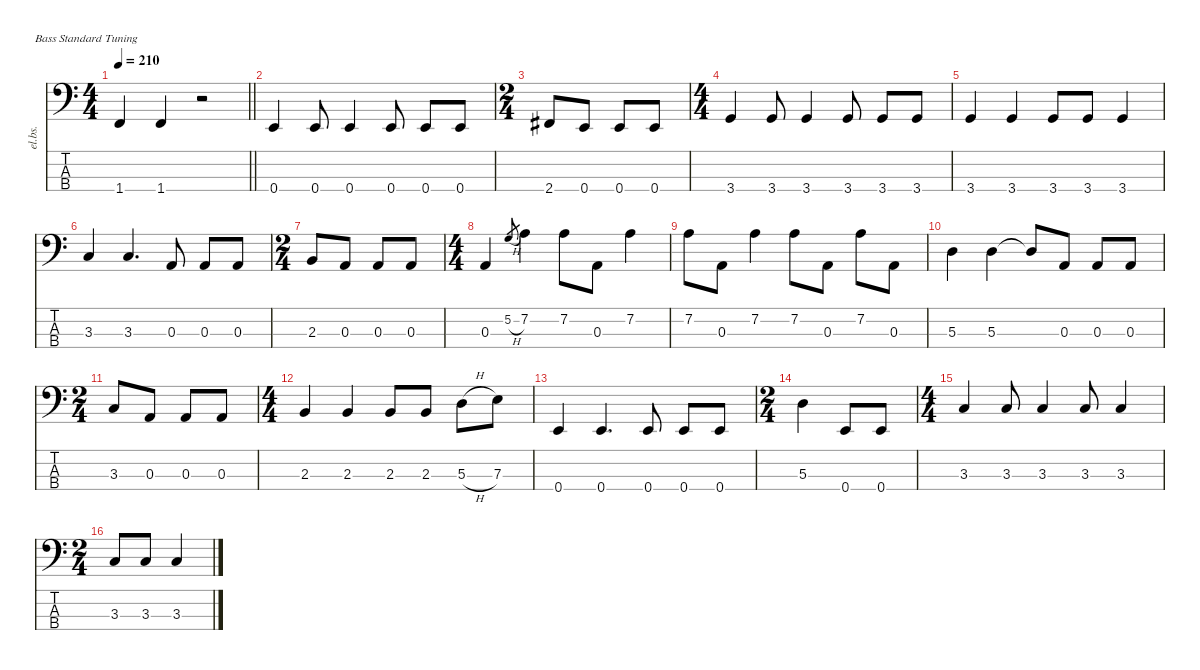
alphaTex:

\defaultSystemsLayout 4
\hideDynamics
\bracketExtendMode nobrackets
\otherSystemsTrackNameOrientation horizontal
\track ("Cliff Burton" "el.bs.") {instrument electricbassfinger}
\staff {score tabs}
\tuning (G2 D2 A1 E1)
\ts (4 4)
\tempo 210
\clef f4
\barLineRight lightlight
\ks c
1.4.4{dy f beam Up} 1.4.4{beam Up} r.2{beam Up} |
0.4.4{beam Up} 0.4.8{beam Up} 0.4.4{beam Up} 0.4.8{beam Up} 0.4.8{beam Up} 0.4.8{beam Up} |
\ts (2 4)
\beaming (8 2 2 2 2)
2.4{acc #}.8{beam Up} 0.4.8{beam Up} 0.4.8{beam Up} 0.4.8{beam Up} |
\ts (4 4)
\beaming (8 2 2 2 2)
3.4.4{beam Up} 3.4.8{beam Up} 3.4.4{beam Up} 3.4.8{beam Up} 3.4.8{beam Up} 3.4.8{beam Up} |
3.4.4{beam Up} 3.4.4{beam Up} 3.4.8{beam Up} 3.4.8{beam Up} 3.4.4{beam Up} |
3.3.4{beam Up} 3.3.4{d beam Up} 0.3.8{beam Up} 0.3.8{beam Up} 0.3.8{beam Up} |
\ts (2 4)
\beaming (8 2 2 2 2)
2.3.8{beam Up} 0.3.8{beam Up} 0.3.8{beam Up} 0.3.8{beam Up} |
\ts (4 4)
\beaming (8 2 2 2 2)
0.3.4{beam Up} 5.2{h}.8{gr beam Up} 7.2.4{beam Down} 7.2.8{beam Down} 0.3.8{beam Down} 7.2.4{beam Down} |
7.2.8{beam Down} 0.3.8{beam Down} 7.2.4{beam Down} 7.2.8{beam Down} 0.3.8{beam Down} 7.2.8{beam Down} 0.3.8{beam Down} |
5.3.4{beam Down} 5.3.4{beam Down} 5.3{t}.8{beam Up} 0.3.8{beam Up} 0.3.8{beam Up} 0.3.8{beam Up} |
\ts (2 4)
\beaming (8 2 2 2 2)
3.3.8{beam Up} 0.3.8{beam Up} 0.3.8{beam Up} 0.3.8{beam Up} |
\ts (4 4)
\beaming (8 2 2 2 2)
2.3.4{beam Up} 2.3.4{beam Up} 2.3.8{beam Up} 2.3.8{beam Up} 5.3{h}.8{beam Down} 7.3.8{beam Down} |
0.4.4{beam Up} 0.4.4{d beam Up} 0.4.8{beam Up} 0.4.8{beam Up} 0.4.8{beam Up} |
\ts (2 4)
\beaming (8 2 2 2 2)
5.3.4{beam Down} 0.4.8{beam Up} 0.4.8{beam Up} |
\ts (4 4)
\beaming (8 2 2 2 2)
3.3.4{beam Up} 3.3.8{beam Up} 3.3.4{beam Up} 3.3.8{beam Up} 3.3.4{beam Up} |
\ts (2 4)
\beaming (8 2 2 2 2)
3.3.8{beam Up} 3.3.8{beam Up} 3.3.4{beam Up}
